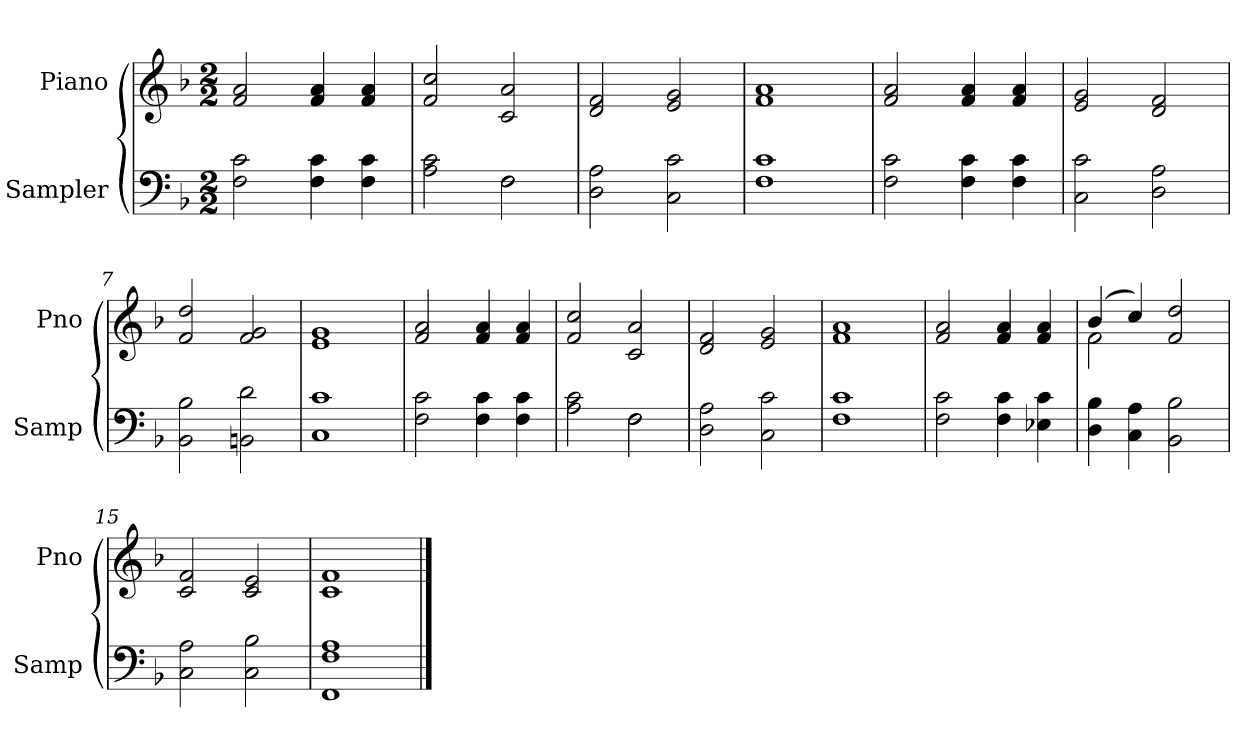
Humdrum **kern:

**kern	**kern
*part2	*part1
*staff2	*staff1
*I"Sampler	*I"Piano
*I'Samp	*I'Pno
*clefF4	*clefG2
*k[b-]	*k[b-]
*F:	*F:
*M2/2	*M2/2
=1	=1
2F\ 2c\	2f/ 2a/
4F\ 4c\	4f/ 4a/
4F\ 4c\	4f/ 4a/
=2	=2
*^	*
2A\ 2c\	2ryy	2f/ 2cc/
2F\	2F	2c/ 2a/
*v	*v	*
=3	=3
2D\ 2A\	2d/ 2f/
2C\ 2c\	2e/ 2g/
=4	=4
1F\ 1c\	1f/ 1a/
=5	=5
2F\ 2c\	2f/ 2a/
4F\ 4c\	4f/ 4a/
4F\ 4c\	4f/ 4a/
=6	=6
2C\ 2c\	2e/ 2g/
2D\ 2A\	2d/ 2f/
=7	=7
2BB-\ 2B-\	2f/ 2dd/
2BBn\ 2d\	2f/ 2g/
=8	=8
1C\ 1c\	1e/ 1g/
=9	=9
2F\ 2c\	2f/ 2a/
4F\ 4c\	4f/ 4a/
4F\ 4c\	4f/ 4a/
=10	=10
*^	*
2A\ 2c\	2ryy	2f/ 2cc/
2F\	2F	2c/ 2a/
*v	*v	*
=11	=11
2D\ 2A\	2d/ 2f/
2C\ 2c\	2e/ 2g/
=12	=12
1F\ 1c\	1f/ 1a/
=13	=13
2F\ 2c\	2f/ 2a/
4F\ 4c\	4f/ 4a/
4E-X\ 4c\	4f/ 4a/
=14	=14
*	*^
4D\ 4B-\	(4b-/	2f
4C\ 4A\	4cc/)	.
2BB-\ 2B-\	2f 2dd	2ryy
*	*v	*v
=15	=15
2C\ 2A\	2c/ 2f/
2C\ 2B-\	2c/ 2e/
=16	=16
1FF\ 1F\ 1A\	1c/ 1f/
==	==
*-	*-
